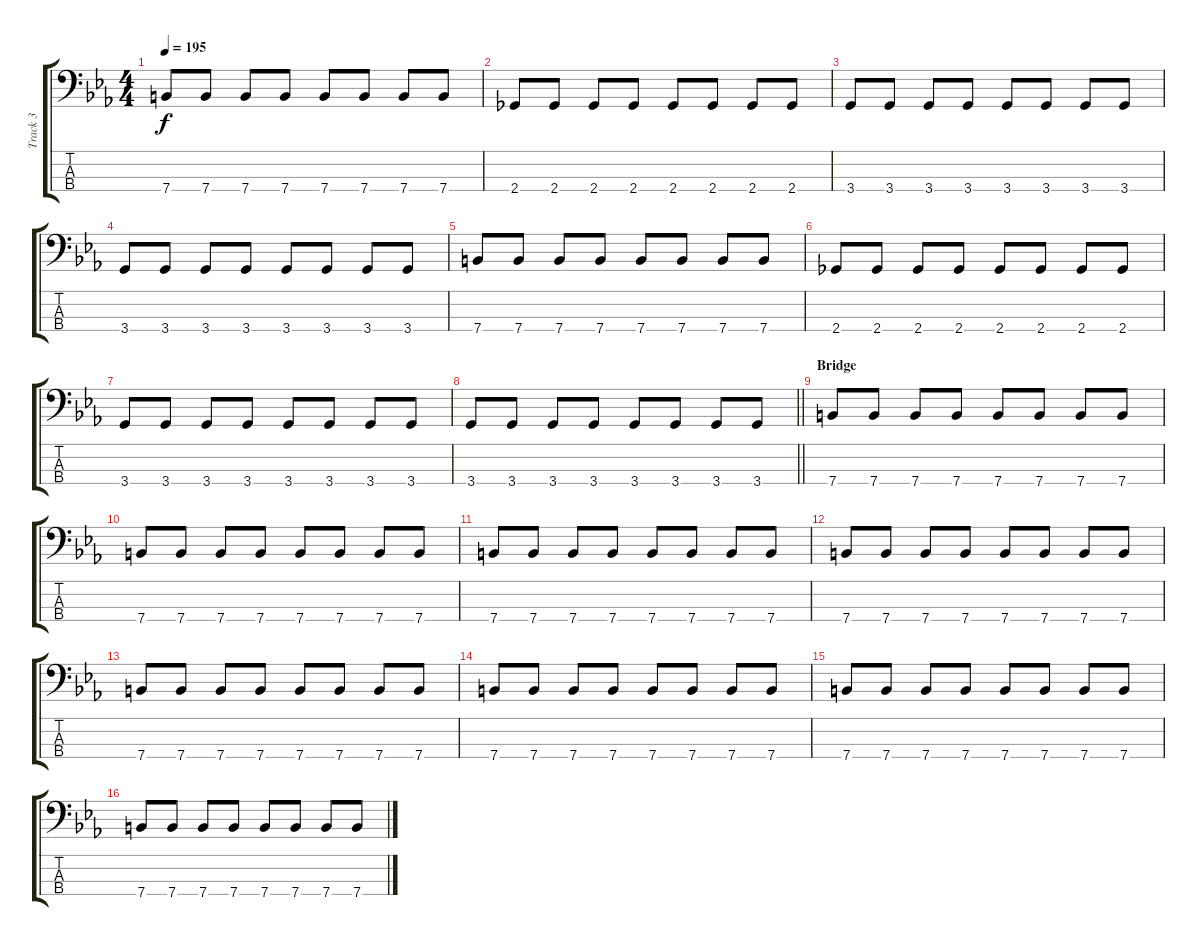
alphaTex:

\track ("Track 3" "Track 3") {instrument electricbassfinger}
\staff {score tabs}
\tuning (G2 D2 A1 E1) {hide}
\ts (4 4)
\tempo 195
\clef f4
\ks eb
7.4.8{dy f} 7.4.8 7.4.8 7.4.8 7.4.8 7.4.8 7.4.8 7.4.8 |
2.4.8 2.4.8 2.4.8 2.4.8 2.4.8 2.4.8 2.4.8 2.4.8 |
3.4.8 3.4.8 3.4.8 3.4.8 3.4.8 3.4.8 3.4.8 3.4.8 |
3.4.8 3.4.8 3.4.8 3.4.8 3.4.8 3.4.8 3.4.8 3.4.8 |
7.4.8 7.4.8 7.4.8 7.4.8 7.4.8 7.4.8 7.4.8 7.4.8 |
2.4.8 2.4.8 2.4.8 2.4.8 2.4.8 2.4.8 2.4.8 2.4.8 |
3.4.8 3.4.8 3.4.8 3.4.8 3.4.8 3.4.8 3.4.8 3.4.8 |
\barLineRight lightlight
3.4.8 3.4.8 3.4.8 3.4.8 3.4.8 3.4.8 3.4.8 3.4.8 |
\section ("" "Bridge")
7.4.8 7.4.8 7.4.8 7.4.8 7.4.8 7.4.8 7.4.8 7.4.8 |
7.4.8 7.4.8 7.4.8 7.4.8 7.4.8 7.4.8 7.4.8 7.4.8 |
7.4.8 7.4.8 7.4.8 7.4.8 7.4.8 7.4.8 7.4.8 7.4.8 |
7.4.8 7.4.8 7.4.8 7.4.8 7.4.8 7.4.8 7.4.8 7.4.8 |
7.4.8 7.4.8 7.4.8 7.4.8 7.4.8 7.4.8 7.4.8 7.4.8 |
7.4.8 7.4.8 7.4.8 7.4.8 7.4.8 7.4.8 7.4.8 7.4.8 |
7.4.8 7.4.8 7.4.8 7.4.8 7.4.8 7.4.8 7.4.8 7.4.8 |
7.4.8 7.4.8 7.4.8 7.4.8 7.4.8 7.4.8 7.4.8 7.4.8
